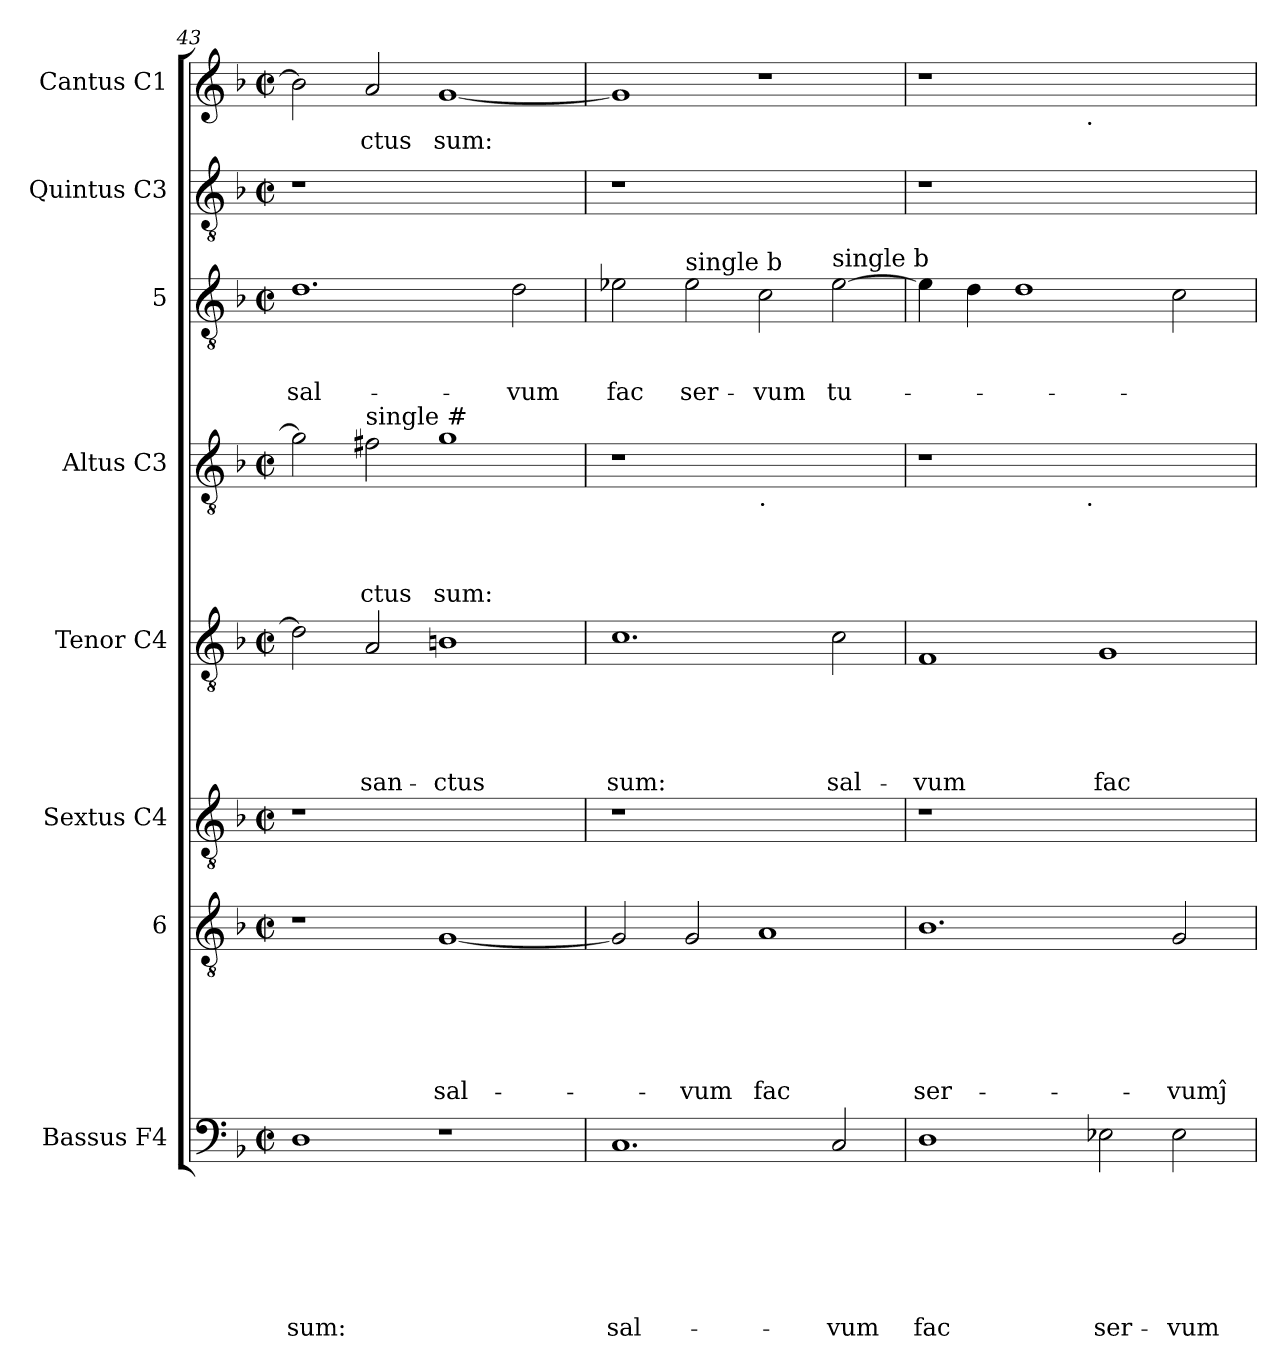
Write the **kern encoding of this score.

**kern	**text	**text	**text	**text	**text	**text	**text	**kern	**text	**text	**text	**text	**text	**text	**kern	**kern	**text	**text	**text	**text	**text	**kern	**text	**text	**text	**text	**kern	**text	**text	**text	**kern	**kern	**text
*part8	*part8	*part8	*part8	*part8	*part8	*part8	*part8	*part7	*part7	*part7	*part7	*part7	*part7	*part7	*part6	*part5	*part5	*part5	*part5	*part5	*part5	*part4	*part4	*part4	*part4	*part4	*part3	*part3	*part3	*part3	*part2	*part1	*part1
*staff8	*staff8	*staff8	*staff8	*staff8	*staff8	*staff8	*staff8	*staff7	*staff7	*staff7	*staff7	*staff7	*staff7	*staff7	*staff6	*staff5	*staff5	*staff5	*staff5	*staff5	*staff5	*staff4	*staff4	*staff4	*staff4	*staff4	*staff3	*staff3	*staff3	*staff3	*staff2	*staff1	*staff1
*I"Bassus F4	*	*	*	*	*	*	*	*I"6	*	*	*	*	*	*	*I"Sextus C4	*I"Tenor C4	*	*	*	*	*	*I"Altus C3	*	*	*	*	*I"5	*	*	*	*I"Quintus C3	*I"Cantus C1	*
*I'B	*	*	*	*	*	*	*	*	*	*	*	*	*	*	*	*I'T	*	*	*	*	*	*I'A	*	*	*	*	*	*	*	*	*	*I'C	*
*clefF4	*	*	*	*	*	*	*	*clefGv2	*	*	*	*	*	*	*clefGv2	*clefGv2	*	*	*	*	*	*clefGv2	*	*	*	*	*clefGv2	*	*	*	*clefGv2	*clefG2	*
*k[b-]	*	*	*	*	*	*	*	*k[b-]	*	*	*	*	*	*	*k[b-]	*k[b-]	*	*	*	*	*	*k[b-]	*	*	*	*	*k[b-]	*	*	*	*k[b-]	*k[b-]	*
*F:	*	*	*	*	*	*	*	*F:	*	*	*	*	*	*	*F:	*F:	*	*	*	*	*	*F:	*	*	*	*	*F:	*	*	*	*F:	*F:	*
*M2/2	*	*	*	*	*	*	*	*M2/2	*	*	*	*	*	*	*M2/2	*M2/2	*	*	*	*	*	*M2/2	*	*	*	*	*M2/2	*	*	*	*M2/2	*M2/2	*
*met(c|)	*	*	*	*	*	*	*	*met(c|)	*	*	*	*	*	*	*met(c|)	*met(c|)	*	*	*	*	*	*met(c|)	*	*	*	*	*met(c|)	*	*	*	*met(c|)	*met(c|)	*
=43	=43	=43	=43	=43	=43	=43	=43	=43	=43	=43	=43	=43	=43	=43	=43	=43	=43	=43	=43	=43	=43	=43	=43	=43	=43	=43	=43	=43	=43	=43	=43	=43	=43
!	!	!	!	!	!	!	!LO:LY:b	!	!	!	!	!	!	!	!	!	!	!	!	!	!	!	!	!	!	!	!	!	!	!LO:LY:b	!	!	!
1D	.	.	.	.	.	.	sum:	1r	.	.	.	.	.	.	1r	2d\]	.	.	.	.	.	2g\]	.	.	.	.	1.d	.	.	sal-	1r	2b-\]	.
!	!	!	!	!	!	!	!	!	!	!	!	!	!	!	!	!	!	!	!	!	!	!LO:TX:a:t=single #	!	!	!	!	!	!	!	!	!	!	!
!	!	!	!	!	!	!	!	!	!	!	!	!	!	!	!	!	!	!	!	!	!LO:LY:b	!	!	!	!	!LO:LY:b	!	!	!	!	!	!	!LO:LY:b
.	.	.	.	.	.	.	.	.	.	.	.	.	.	.	.	2A/	.	.	.	.	san-	2f#\	.	.	.	-ctus	.	.	.	.	.	2a/	-ctus
!	!	!	!	!	!	!	!	!	!	!	!	!	!	!LO:LY:b	!	!	!	!	!	!	!LO:LY:b	!	!	!	!	!LO:LY:b	!	!	!	!	!	!	!LO:LY:b
1r	.	.	.	.	.	.	.	[<1G	.	.	.	.	.	sal-	1ryy	1Bn	.	.	.	.	-ctus	1g	.	.	.	sum:	.	.	.	.	1ryy	[<1g	sum:
!	!	!	!	!	!	!	!	!	!	!	!	!	!	!	!	!	!	!	!	!	!	!	!	!	!	!	!	!	!	!LO:LY:b	!	!	!
.	.	.	.	.	.	.	.	.	.	.	.	.	.	.	.	.	.	.	.	.	.	.	.	.	.	.	2d\	.	.	-vum	.	.	.
!!LO:PB:g=z
=44	=44	=44	=44	=44	=44	=44	=44	=44	=44	=44	=44	=44	=44	=44	=44	=44	=44	=44	=44	=44	=44	=44	=44	=44	=44	=44	=44	=44	=44	=44	=44	=44	=44
!	!	!	!	!	!	!	!LO:LY:b	!	!	!	!	!	!	!	!	!	!	!	!	!	!LO:LY:b	!	!	!	!	!	!	!	!	!LO:LY:b	!	!	!
1.C	.	.	.	.	.	.	sal-	2G/]	.	.	.	.	.	.	1r	1.c	.	.	.	.	sum:	1r	.	.	.	.	2e-X\	.	.	fac	1r	1g]	.
!	!	!	!	!	!	!	!	!	!	!	!	!	!	!	!	!	!	!	!	!	!	!	!	!	!	!	!LO:TX:a:t=single b	!	!	!	!	!	!
!	!	!	!	!	!	!	!	!	!	!	!	!	!	!LO:LY:b	!	!	!	!	!	!	!	!	!	!	!	!	!	!	!	!LO:LY:b	!	!	!
.	.	.	.	.	.	.	.	2G/	.	.	.	.	.	-vum	.	.	.	.	.	.	.	.	.	.	.	.	2e-\	.	.	ser-	.	.	.
!	!	!	!	!	!	!	!	!	!	!	!	!	!	!	!	!	!	!	!	!	!	!LO:TX:b:t=.	!	!	!	!	!	!	!	!	!	!	!
!	!	!	!	!	!	!	!	!	!	!	!	!	!	!LO:LY:b	!	!	!	!	!	!	!	!	!	!	!	!	!	!	!	!LO:LY:b	!	!	!
.	.	.	.	.	.	.	.	1A	.	.	.	.	.	fac	1ryy	.	.	.	.	.	.	1ryy	.	.	.	.	2c\	.	.	-vum	1ryy	1r	.
!	!	!	!	!	!	!	!	!	!	!	!	!	!	!	!	!	!	!	!	!	!	!	!	!	!	!	!LO:TX:a:t=single b	!	!	!	!	!	!
!	!	!	!	!	!	!	!LO:LY:b	!	!	!	!	!	!	!	!	!	!	!	!	!	!LO:LY:b	!	!	!	!	!	!	!	!	!LO:LY:b	!	!	!
2C/	.	.	.	.	.	.	-vum	.	.	.	.	.	.	.	.	2c\	.	.	.	.	sal-	.	.	.	.	.	[>2e-\	.	.	tu-	.	.	.
=45	=45	=45	=45	=45	=45	=45	=45	=45	=45	=45	=45	=45	=45	=45	=45	=45	=45	=45	=45	=45	=45	=45	=45	=45	=45	=45	=45	=45	=45	=45	=45	=45	=45
!	!	!	!	!	!	!	!LO:LY:b	!	!	!	!	!	!	!LO:LY:b	!	!	!	!	!	!	!LO:LY:b	!	!	!	!	!	!	!	!	!	!	!	!
*	*	*	*	*	*	*	*	*	*	*	*	*	*	*	*	*	*	*	*	*	*	*^	*	*	*	*	*	*	*	*	*	*^	*
1D	.	.	.	.	.	.	fac	1.B-	.	.	.	.	.	ser-	1r	1F	.	.	.	.	-vum	1r	2ryy	.	.	.	.	4e-\]	.	.	.	1r	1r	2ryy	.
.	.	.	.	.	.	.	.	.	.	.	.	.	.	.	.	.	.	.	.	.	.	.	.	.	.	.	.	4d\	.	.	.	.	.	.	.
.	.	.	.	.	.	.	.	.	.	.	.	.	.	.	.	.	.	.	.	.	.	.	4...ryy	.	.	.	.	1d	.	.	.	.	.	4...ryy	.
!	!	!	!	!	!	!	!	!	!	!	!	!	!	!	!	!	!	!	!	!	!	!	!	!	!	!	!	!	!	!	!	!	!	!LO:TX:b:t=.	!
!	!	!	!	!	!	!	!	!	!	!	!	!	!	!	!	!	!	!	!	!	!	!	!LO:TX:b:t=.	!	!	!	!	!	!	!	!	!	!	!	!
.	.	.	.	.	.	.	.	.	.	.	.	.	.	.	.	.	.	.	.	.	.	.	1ryy	.	.	.	.	.	.	.	.	.	.	1ryy	.
!	!	!	!	!	!	!	!LO:LY:b	!	!	!	!	!	!	!	!	!	!	!	!	!	!LO:LY:b	!	!	!	!	!	!	!	!	!	!	!	!	!	!
2E-X\	.	.	.	.	.	.	ser-	.	.	.	.	.	.	.	1ryy	1G	.	.	.	.	fac	1ryy	.	.	.	.	.	.	.	.	.	1ryy	1ryy	.	.
!	!	!	!	!	!	!	!LO:LY:b	!	!	!	!	!	!	!LO:LY:b	!	!	!	!	!	!	!	!	!	!	!	!	!	!	!	!	!	!	!	!	!
2E-\	.	.	.	.	.	.	-vum	2G/	.	.	.	.	.	-vumĵ	.	.	.	.	.	.	.	.	.	.	.	.	.	2c\	.	.	.	.	.	.	.
.	.	.	.	.	.	.	.	.	.	.	.	.	.	.	.	.	.	.	.	.	.	.	32ryy	.	.	.	.	.	.	.	.	.	.	32ryy	.
*	*	*	*	*	*	*	*	*	*	*	*	*	*	*	*	*	*	*	*	*	*	*v	*v	*	*	*	*	*	*	*	*	*	*v	*v	*
=	=	=	=	=	=	=	=	=	=	=	=	=	=	=	=	=	=	=	=	=	=	=	=	=	=	=	=	=	=	=	=	=	=
*-	*-	*-	*-	*-	*-	*-	*-	*-	*-	*-	*-	*-	*-	*-	*-	*-	*-	*-	*-	*-	*-	*-	*-	*-	*-	*-	*-	*-	*-	*-	*-	*-	*-
